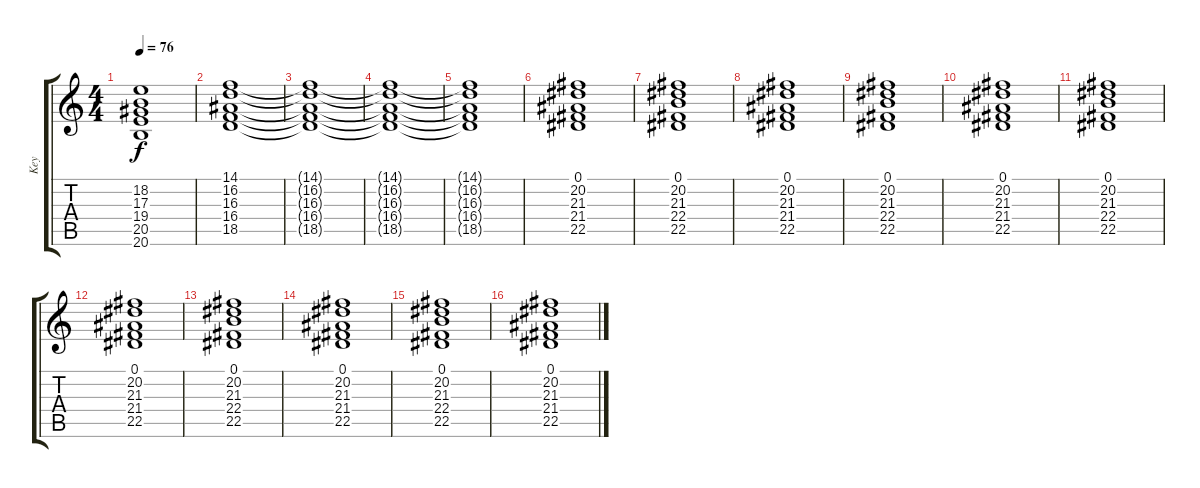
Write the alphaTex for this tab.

\track ("Key" "Key") {instrument synthstrings1}
\staff {score tabs}
\tuning (Eb4 Bb3 Gb3 Db3 Ab2 Eb2) {hide}
\ts (4 4)
\tempo 76
\clef g2
\ks c
(18.2 17.3 19.4 20.5 20.6).1{dy f} |
(14.1 16.2 16.3 16.4 18.5).1 |
(14.1{t} 16.2{t} 16.3{t} 16.4{t} 18.5{t}).1 |
(14.1{t} 16.2{t} 16.3{t} 16.4{t} 18.5{t}).1 |
(14.1{t} 16.2{t} 16.3{t} 16.4{t} 18.5{t}).1 |
(0.1 20.2 21.3 21.4 22.5).1 |
(0.1 20.2 21.3 22.4 22.5).1 |
(0.1 20.2 21.3 21.4 22.5).1 |
(0.1 20.2 21.3 22.4 22.5).1 |
(0.1 20.2 21.3 21.4 22.5).1 |
(0.1 20.2 21.3 22.4 22.5).1 |
(0.1 20.2 21.3 21.4 22.5).1 |
(0.1 20.2 21.3 22.4 22.5).1 |
(0.1 20.2 21.3 21.4 22.5).1 |
(0.1 20.2 21.3 22.4 22.5).1 |
(0.1 20.2 21.3 21.4 22.5).1
